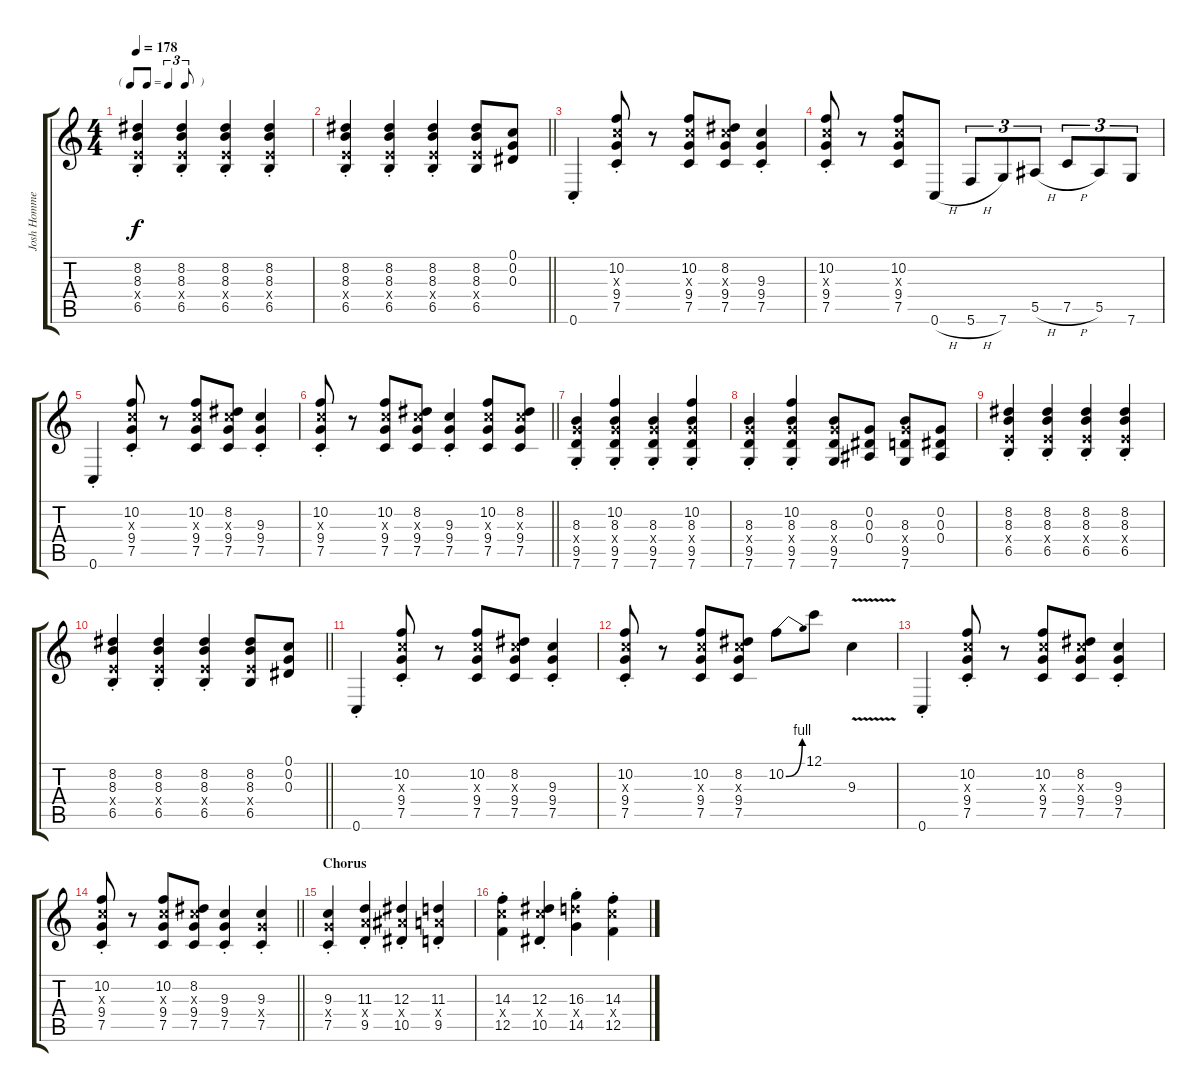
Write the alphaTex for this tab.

\track ("Josh Homme" "Josh Homme") {instrument overdrivenguitar}
\staff {score tabs}
\tuning (C4 G3 Eb3 Bb2 F2 C2) {hide}
\ts (4 4)
\tf triplet8th
\tempo 178
\clef g2
\ks c
(8.2{st} 8.3{st} 6.4{x} 6.5{st}).4{dy f} (8.2{st} 8.3{st} 6.4{x} 6.5{st}).4 (8.2{st} 8.3{st} 6.4{x} 6.5{st}).4 (8.2{st} 8.3{st} 6.4{x} 6.5{st}).4 |
\barLineRight lightlight
(8.2{st} 8.3{st} 6.4{x} 6.5{st}).4 (8.2{st} 8.3{st} 6.4{x} 6.5{st}).4 (8.2{st} 8.3{st} 6.4{x} 6.5{st}).4 (8.2 8.3 6.4{x} 6.5).8 (0.1 0.2 0.3).8 |
0.6{st}.4 (10.2{st} 9.3{x} 9.4{st} 7.5{st}).8 r.8 (10.2 9.3{x} 9.4 7.5).8 (8.2 9.3{x} 9.4 7.5).8 (9.3{st} 9.4{st} 7.5{st}).4 |
(10.2{st} 9.3{x} 9.4{st} 7.5{st}).8 r.8 (10.2 9.3{x} 9.4 7.5).8 0.6{h}.8 5.6{h}.8{tu (3 2)} 7.6.8{tu (3 2)} 5.5{h}.8{tu (3 2)} 7.5{h}.8{tu (3 2)} 5.5.8{tu (3 2)} 7.6.8{tu (3 2)} |
0.6{st}.4 (10.2{st} 9.3{x} 9.4{st} 7.5{st}).8 r.8 (10.2 9.3{x} 9.4 7.5).8 (8.2 9.3{x} 9.4 7.5).8 (9.3{st} 9.4{st} 7.5{st}).4 |
\barLineRight lightlight
(10.2{st} 9.3{x} 9.4{st} 7.5{st}).8 r.8 (10.2 9.3{x} 9.4 7.5).8 (8.2 9.3{x} 9.4 7.5).8 (9.3{st} 9.4{st} 7.5{st}).4 (10.2 9.3{x} 9.4 7.5).8 (8.2 9.3{x} 9.4 7.5).8 |
(8.3{st} 9.4{x} 9.5{st} 7.6{st}).4 (10.2{st} 8.3{st} 9.4{x} 9.5{st} 7.6{st}).4 (8.3{st} 9.4{x} 9.5{st} 7.6{st}).4 (10.2{st} 8.3{st} 9.4{x} 9.5{st} 7.6{st}).4 |
(8.3{st} 9.4{x} 9.5{st} 7.6{st}).4 (10.2{st} 8.3{st} 9.4{x} 9.5{st} 7.6{st}).4 (8.3 9.4{x} 9.5 7.6).8 (0.2 0.3 0.4).8 (8.3 9.4{x} 9.5 7.6).8 (0.2 0.3 0.4).8 |
(8.2{st} 8.3{st} 6.4{x} 6.5{st}).4 (8.2{st} 8.3{st} 6.4{x} 6.5{st}).4 (8.2{st} 8.3{st} 6.4{x} 6.5{st}).4 (8.2{st} 8.3{st} 6.4{x} 6.5{st}).4 |
\barLineRight lightlight
(8.2{st} 8.3{st} 6.4{x} 6.5{st}).4 (8.2{st} 8.3{st} 6.4{x} 6.5{st}).4 (8.2{st} 8.3{st} 6.4{x} 6.5{st}).4 (8.2 8.3 6.4{x} 6.5).8 (0.1 0.2 0.3).8 |
0.6{st}.4 (10.2{st} 9.3{x} 9.4{st} 7.5{st}).8 r.8 (10.2 9.3{x} 9.4 7.5).8 (8.2 9.3{x} 9.4 7.5).8 (9.3{st} 9.4{st} 7.5{st}).4 |
(10.2{st} 9.3{x} 9.4{st} 7.5{st}).8 r.8 (10.2 9.3{x} 9.4 7.5).8 (8.2 9.3{x} 9.4 7.5).8 10.2{be (bend 0 0 60 4)}.8 12.1.8 9.3{v}.4 |
0.6{st}.4 (10.2{st} 9.3{x} 9.4{st} 7.5{st}).8 r.8 (10.2 9.3{x} 9.4 7.5).8 (8.2 9.3{x} 9.4 7.5).8 (9.3{st} 9.4{st} 7.5{st}).4 |
\barLineRight lightlight
(10.2{st} 9.3{x} 9.4{st} 7.5{st}).8 r.8 (10.2 9.3{x} 9.4 7.5).8 (8.2 9.3{x} 9.4 7.5).8 (9.3{st} 9.4{st} 7.5{st}).4 (9.3{st} 9.4{x} 7.5{st}).4 |
\section ("" "Chorus")
(9.3{st} 9.4{x} 7.5{st}).4 (11.3{st} 11.4{x} 9.5{st}).4 (12.3{st} 12.4{x} 10.5{st}).4 (11.3{st} 11.4{x} 9.5{st}).4 |
(14.3{st} 14.4{x} 12.5{st}).4 (12.3{st} 14.4{x} 10.5{st}).4 (16.3{st} 16.4{x} 14.5{st}).4 (14.3{st} 14.4{x} 12.5{st}).4
